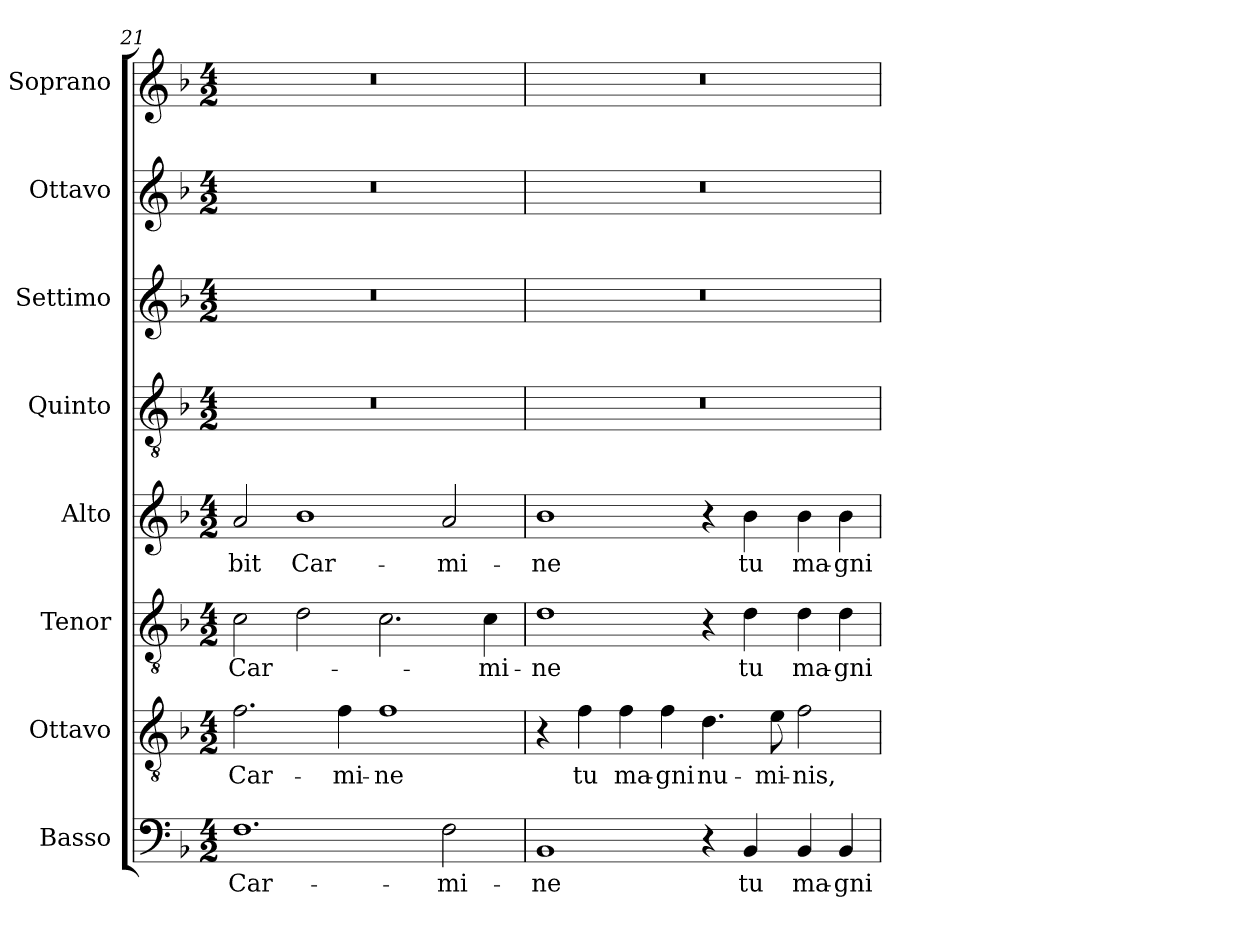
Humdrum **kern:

**kern	**text	**kern	**text	**kern	**text	**kern	**text	**kern	**kern	**kern	**kern
*part8	*part8	*part7	*part7	*part6	*part6	*part5	*part5	*part4	*part3	*part2	*part1
*staff8	*staff8	*staff7	*staff7	*staff6	*staff6	*staff5	*staff5	*staff4	*staff3	*staff2	*staff1
*I"Basso	*	*I"Ottavo	*	*I"Tenor	*	*I"Alto	*	*I"Quinto	*I"Settimo	*I"Ottavo	*I"Soprano
*I'B.	*	*I'Ot.	*	*I'T.	*	*I'A.	*	*I'Q.	*I'St.	*	*I'S.
!!LO:LB:g=z
*clefF4	*	*clefGv2	*	*clefGv2	*	*clefG2	*	*clefGv2	*clefG2	*clefG2	*clefG2
*	*	*ITrd7c12	*	*ITrd7c12	*	*	*	*ITrd7c12	*	*	*
*k[b-]	*	*k[b-]	*	*k[b-]	*	*k[b-]	*	*k[b-]	*k[b-]	*k[b-]	*k[b-]
*F:	*	*F:	*	*F:	*	*F:	*	*F:	*F:	*F:	*F:
*M4/2	*	*M4/2	*	*M4/2	*	*M4/2	*	*M4/2	*M4/2	*M4/2	*M4/2
=21	=21	=21	=21	=21	=21	=21	=21	=21	=21	=21	=21
!	!LO:LY:b:color=#000000	!	!	!	!	!	!	!	!	!	!
!	!	!	!LO:LY:b:color=#000000	!	!	!	!	!	!	!	!
!	!	!	!	!	!LO:LY:b:color=#000000	!	!	!	!	!	!
!	!	!	!	!	!	!	!LO:LY:b:color=#000000	!LO:N:vis=1	!LO:N:vis=1	!LO:N:vis=1	!LO:N:vis=1
1.Fi	Car-	2.Fi\	Car-	2Ci\	Car-	2ai/	-bit	0r	0r	0r	0r
!	!	!	!	!	!	!	!LO:LY:b:color=#000000	!	!	!	!
.	.	.	.	2Di\	.	1b-i	Car-	.	.	.	.
!	!	!	!LO:LY:b:color=#000000	!	!	!	!	!	!	!	!
.	.	4Fi\	-mi-	.	.	.	.	.	.	.	.
!	!	!	!LO:LY:b:color=#000000	!	!	!	!	!	!	!	!
.	.	1Fi	-ne	2.Ci\	.	.	.	.	.	.	.
!	!LO:LY:b:color=#000000	!	!	!	!	!	!	!	!	!	!
!	!	!	!	!	!	!	!LO:LY:b:color=#000000	!	!	!	!
2Fi\	-mi-	.	.	.	.	2ai/	-mi-	.	.	.	.
!	!	!	!	!	!LO:LY:b:color=#000000	!	!	!	!	!	!
.	.	.	.	4Ci\	-mi-	.	.	.	.	.	.
=22	=22	=22	=22	=22	=22	=22	=22	=22	=22	=22	=22
!	!LO:LY:b:color=#000000	!	!	!	!	!	!	!	!	!	!
!	!	!	!	!	!LO:LY:b:color=#000000	!	!	!	!	!	!
!	!	!	!	!	!	!	!LO:LY:b:color=#000000	!LO:N:vis=1	!LO:N:vis=1	!LO:N:vis=1	!LO:N:vis=1
1BB-i	-ne	4r	.	1Di	-ne	1b-i	-ne	0r	0r	0r	0r
!	!	!	!LO:LY:b:color=#000000	!	!	!	!	!	!	!	!
.	.	4Fi\	tu	.	.	.	.	.	.	.	.
!	!	!	!LO:LY:b:color=#000000	!	!	!	!	!	!	!	!
.	.	4Fi\	ma-	.	.	.	.	.	.	.	.
!	!	!	!LO:LY:b:color=#000000	!	!	!	!	!	!	!	!
.	.	4Fi\	-gni	.	.	.	.	.	.	.	.
!	!	!	!LO:LY:b:color=#000000	!	!	!	!	!	!	!	!
4r	.	4.Di\	nu-	4r	.	4r	.	.	.	.	.
!	!LO:LY:b:color=#000000	!	!	!	!	!	!	!	!	!	!
!	!	!	!	!	!LO:LY:b:color=#000000	!	!	!	!	!	!
!	!	!	!	!	!	!	!LO:LY:b:color=#000000	!	!	!	!
4BB-i/	tu	.	.	4Di\	tu	4b-i\	tu	.	.	.	.
!	!	!	!LO:LY:b:color=#000000	!	!	!	!	!	!	!	!
.	.	8Ei\	-mi-	.	.	.	.	.	.	.	.
!	!LO:LY:b:color=#000000	!	!	!	!	!	!	!	!	!	!
!	!	!	!LO:LY:b:color=#000000	!	!	!	!	!	!	!	!
!	!	!	!	!	!LO:LY:b:color=#000000	!	!	!	!	!	!
!	!	!	!	!	!	!	!LO:LY:b:color=#000000	!	!	!	!
4BB-i/	ma-	2Fi\	-nis,	4Di\	ma-	4b-i\	ma-	.	.	.	.
!	!LO:LY:b:color=#000000	!	!	!	!	!	!	!	!	!	!
!	!	!	!	!	!LO:LY:b:color=#000000	!	!	!	!	!	!
!	!	!	!	!	!	!	!LO:LY:b:color=#000000	!	!	!	!
4BB-i/	-gni	.	.	4Di\	-gni	4b-i\	-gni	.	.	.	.
=	=	=	=	=	=	=	=	=	=	=	=
*-	*-	*-	*-	*-	*-	*-	*-	*-	*-	*-	*-
